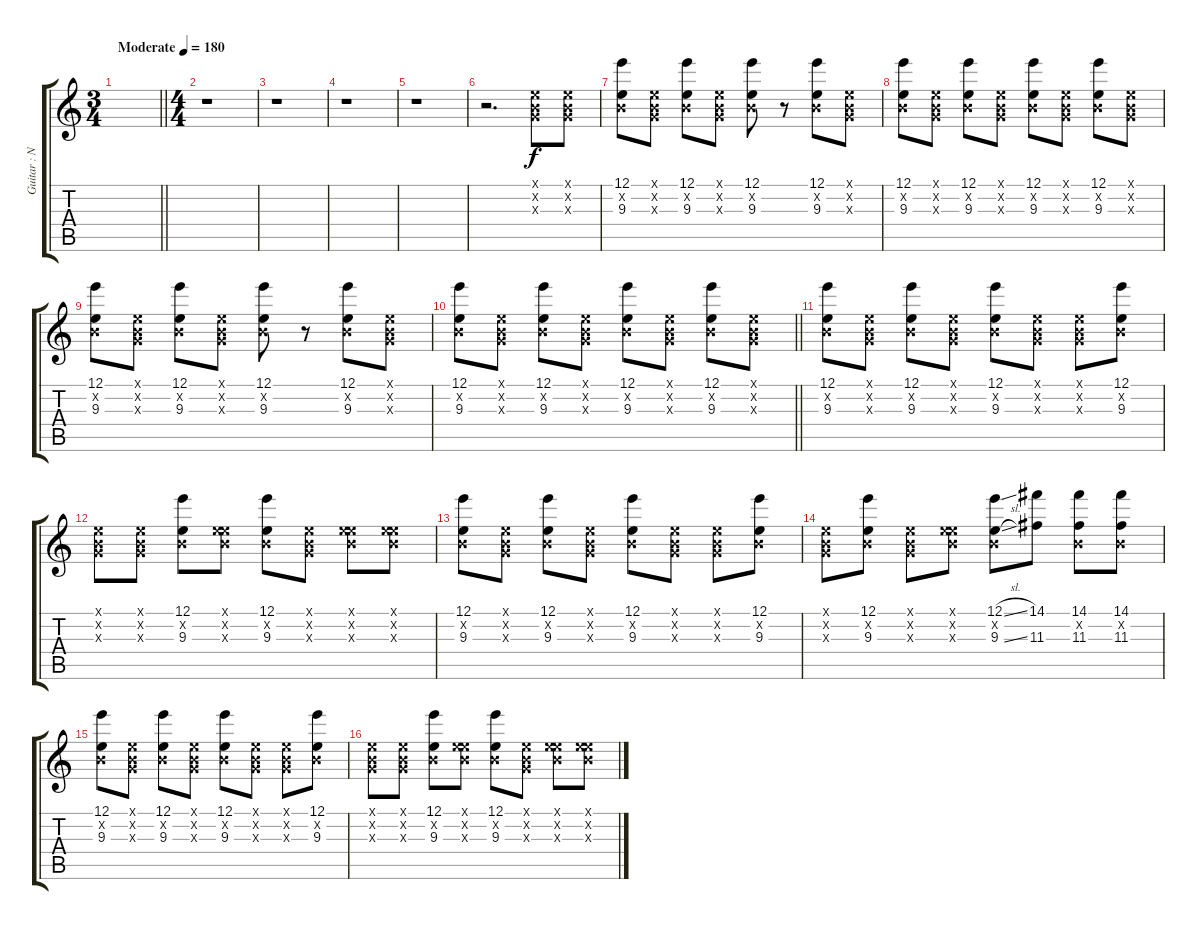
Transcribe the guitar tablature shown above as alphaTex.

\track ("Guitar : Nakano Azusa - Nyan" "Guitar : N") {instrument distortionguitar}
\staff {score tabs}
\tuning (E4 B3 G3 D3 A2 E2) {hide}
\ts (3 4)
\tempo (180 "Moderate")
\clef g2
\barLineRight lightlight
\ks c
|
\ts (4 4)
r.1 |
r.1 |
r.1 |
r.1 |
r.2{d} (0.1{x} 0.2{x} 0.3{x}).8 (0.1{x} 0.2{x} 0.3{x}).8 |
(12.1 0.2{x} 9.3).8 (0.1{x} 0.2{x} 0.3{x}).8 (12.1 0.2{x} 9.3).8 (0.1{x} 0.2{x} 0.3{x}).8 (12.1 0.2{x} 9.3).8 r.8 (12.1 0.2{x} 9.3).8 (0.1{x} 0.2{x} 0.3{x}).8 |
(12.1 0.2{x} 9.3).8 (0.1{x} 0.2{x} 0.3{x}).8 (12.1 0.2{x} 9.3).8 (0.1{x} 0.2{x} 0.3{x}).8 (12.1 0.2{x} 9.3).8 (0.1{x} 0.2{x} 0.3{x}).8 (12.1 0.2{x} 9.3).8 (0.1{x} 0.2{x} 0.3{x}).8 |
(12.1 0.2{x} 9.3).8 (0.1{x} 0.2{x} 0.3{x}).8 (12.1 0.2{x} 9.3).8 (0.1{x} 0.2{x} 0.3{x}).8 (12.1 0.2{x} 9.3).8 r.8 (12.1 0.2{x} 9.3).8 (0.1{x} 0.2{x} 0.3{x}).8 |
\barLineRight lightlight
(12.1 0.2{x} 9.3).8 (0.1{x} 0.2{x} 0.3{x}).8 (12.1 0.2{x} 9.3).8 (0.1{x} 0.2{x} 0.3{x}).8 (12.1 0.2{x} 9.3).8 (0.1{x} 0.2{x} 0.3{x}).8 (12.1 0.2{x} 9.3).8 (0.1{x} 0.2{x} 0.3{x}).8 |
(12.1 0.2{x} 9.3).8 (0.1{x} 0.2{x} 0.3{x}).8 (12.1 0.2{x} 9.3).8 (0.1{x} 0.2{x} 0.3{x}).8 (12.1 0.2{x} 9.3).8 (0.1{x} 0.2{x} 0.3{x}).8 (0.1{x} 0.2{x} 0.3{x}).8 (12.1 0.2{x} 9.3).8 |
(0.1{x} 0.2{x} 0.3{x}).8 (0.1{x} 0.2{x} 0.3{x}).8 (12.1 0.2{x} 9.3).8 (0.1{x} 0.2{x} 9.3{x}).8 (12.1 0.2{x} 9.3).8 (0.1{x} 0.2{x} 0.3{x}).8 (0.1{x} 0.2{x} 9.3{x}).8 (0.1{x} 0.2{x} 9.3{x}).8 |
(12.1 0.2{x} 9.3).8 (0.1{x} 0.2{x} 0.3{x}).8 (12.1 0.2{x} 9.3).8 (0.1{x} 0.2{x} 0.3{x}).8 (12.1 0.2{x} 9.3).8 (0.1{x} 0.2{x} 0.3{x}).8 (0.1{x} 0.2{x} 0.3{x}).8 (12.1 0.2{x} 9.3).8 |
(0.1{x} 0.2{x} 0.3{x}).8 (12.1 0.2{x} 9.3).8 (0.1{x} 0.2{x} 0.3{x}).8 (0.1{x} 0.2{x} 9.3{x}).8 (12.1{sl} 0.2{x} 9.3{sl}).8 (14.1 11.3).8 (14.1 0.2{x} 11.3).8 (14.1 0.2{x} 11.3).8 |
(12.1 0.2{x} 9.3).8 (0.1{x} 0.2{x} 0.3{x}).8 (12.1 0.2{x} 9.3).8 (0.1{x} 0.2{x} 0.3{x}).8 (12.1 0.2{x} 9.3).8 (0.1{x} 0.2{x} 0.3{x}).8 (0.1{x} 0.2{x} 0.3{x}).8 (12.1 0.2{x} 9.3).8 |
(0.1{x} 0.2{x} 0.3{x}).8 (0.1{x} 0.2{x} 0.3{x}).8 (12.1 0.2{x} 9.3).8 (0.1{x} 0.2{x} 9.3{x}).8 (12.1 0.2{x} 9.3).8 (0.1{x} 0.2{x} 0.3{x}).8 (0.1{x} 0.2{x} 9.3{x}).8 (0.1{x} 0.2{x} 9.3{x}).8
